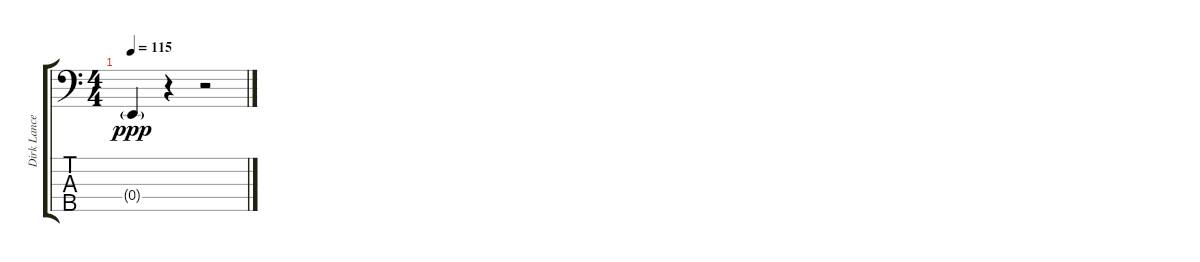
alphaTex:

\track ("Dirk Lance" "Dirk Lance") {instrument electricbassfinger}
\staff {score tabs}
\tuning (G2 D2 A1 E1 B0) {hide}
\ts (4 4)
\tempo 115
\clef f4
\ks c
0.4{g}.4{dy ppp} r.4 r.2
